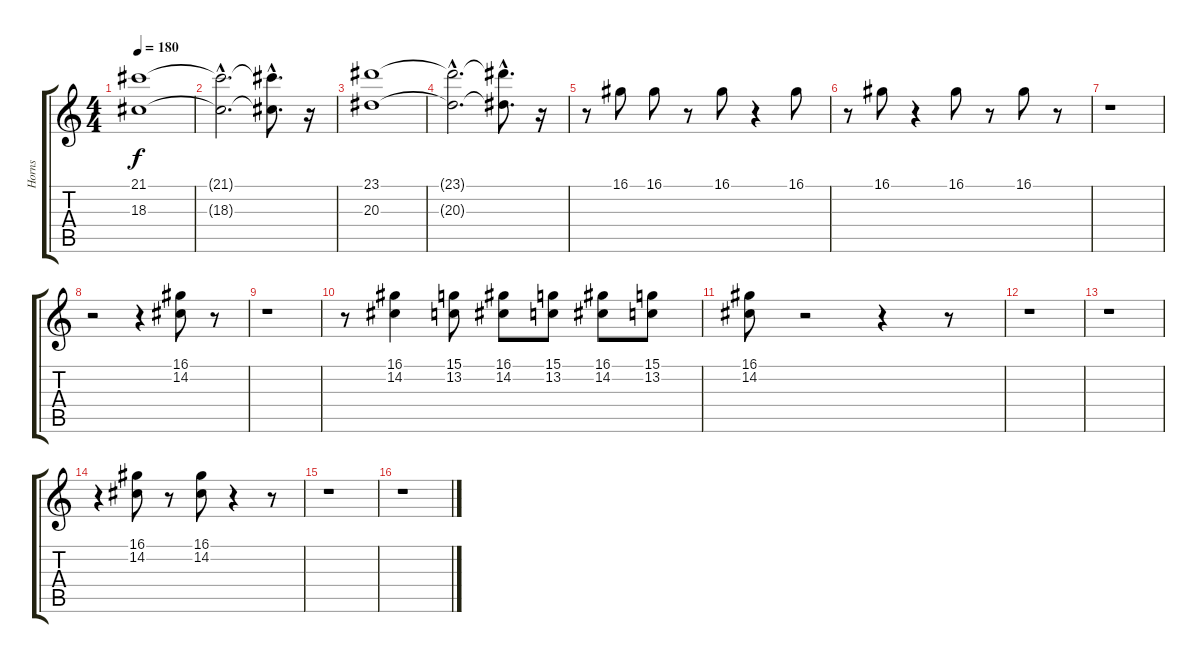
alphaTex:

\track ("Horns" "Horns") {instrument trumpet}
\staff {score tabs}
\tuning (E4 B3 G3 D3 A2 E2) {hide}
\ts (4 4)
\tempo 180
\clef g2
\ks c
(21.1 18.3).1{dy f} |
(21.1{hac t} 18.3{hac t}).2{d} (21.1{hac t} 18.3{hac t}).8{d} r.16 |
(23.1 20.3).1 |
(23.1{hac t} 20.3{hac t}).2{d} (23.1{hac t} 20.3{hac t}).8{d} r.16 |
r.8 16.1.8 16.1.8 r.8 16.1.8 r.4 16.1.8 |
r.8 16.1.8 r.4 16.1.8 r.8 16.1.8 r.8 |
r.1 |
r.2 r.4 (16.1 14.2).8 r.8 |
r.1 |
r.8 (16.1 14.2).4 (15.1 13.2).8 (16.1 14.2).8 (15.1 13.2).8 (16.1 14.2).8 (15.1 13.2).8 |
(16.1 14.2).8 r.2 r.4 r.8 |
r.1 |
r.1 |
r.4 (16.1 14.2).8 r.8 (16.1 14.2).8 r.4 r.8 |
r.1 |
r.1
